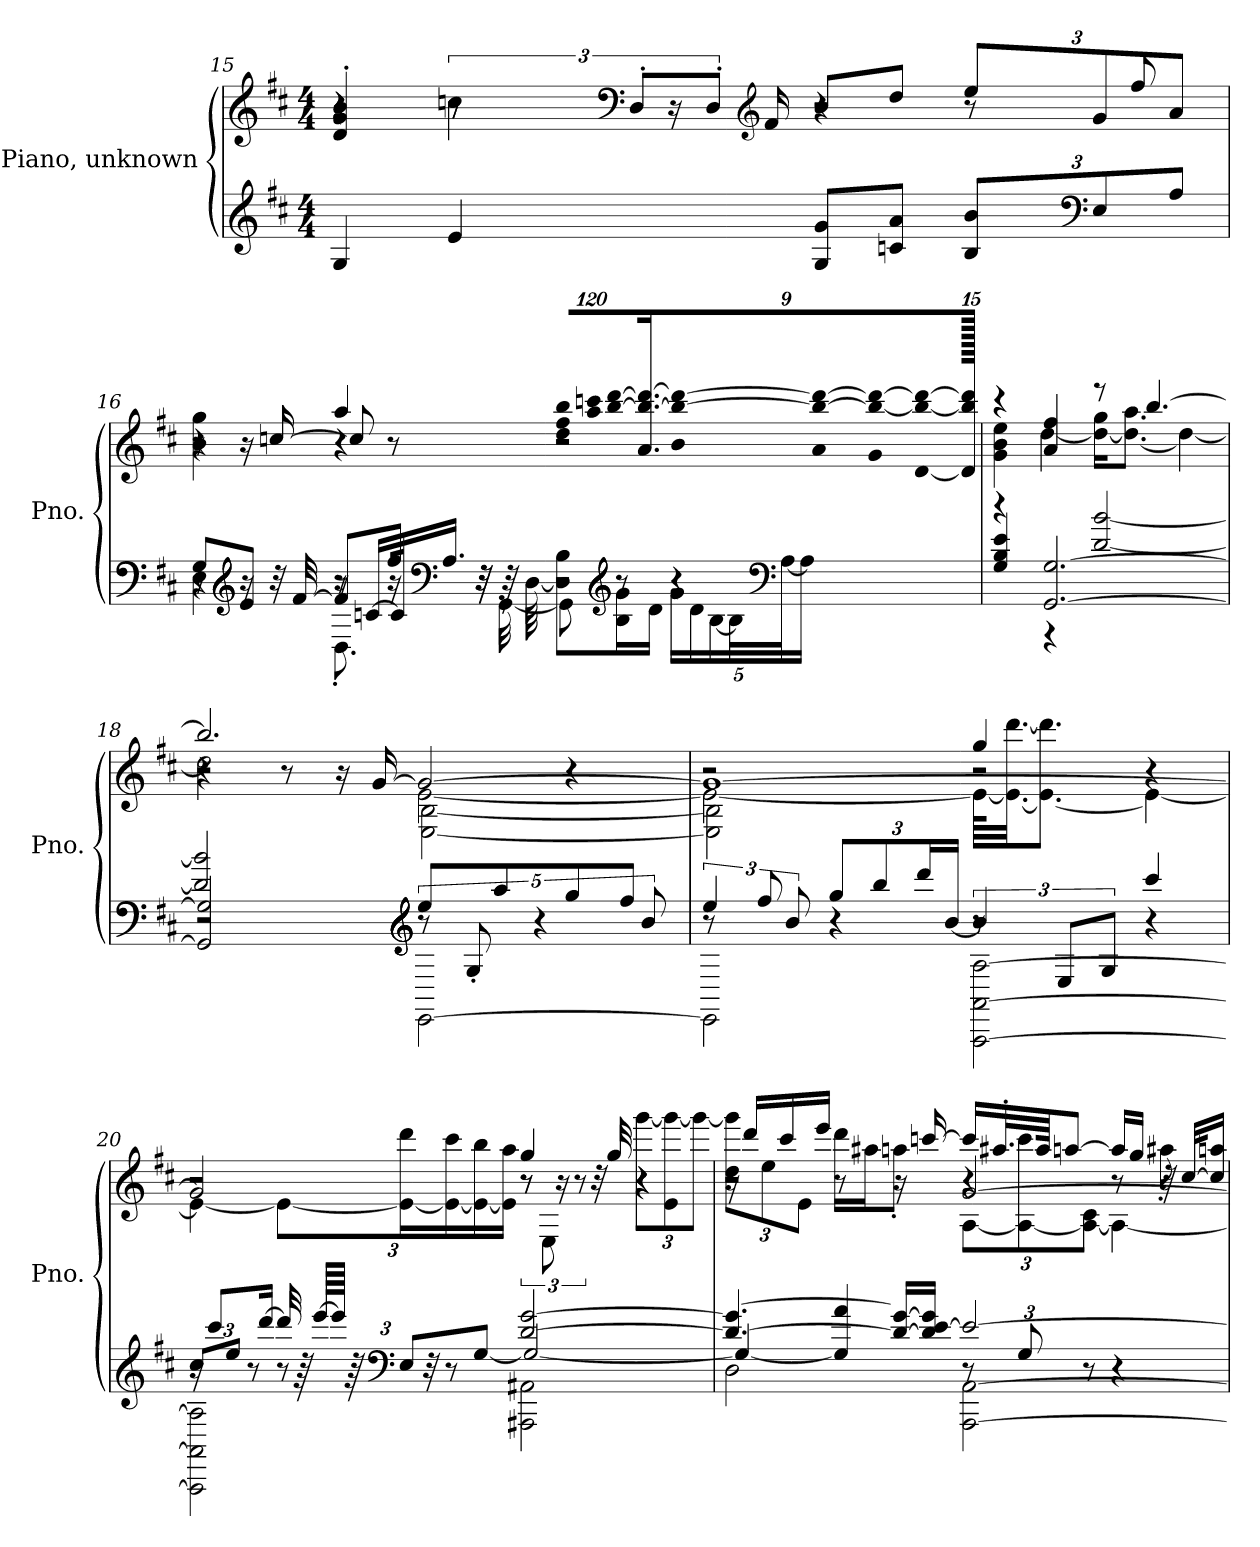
**kern	**kern
*part1	*part1
*staff2	*staff1
*I"Piano, unknown	*
*I'Pno.	*
!!LO:LB:g=z
*clefG2	*clefG2
*k[f#c#]	*k[f#c#]
*M4/4	*M4/4
=15	=15
*	*^
*	*	*^
4G/	4r	4r	4d/' 4g/' 4b/'
4e/	8r	4ccn\	12r
*	*clefF4	*	*
.	.	.	12D'/L
.	16r	.	.
.	.	.	12D'/J
*	*clefG2	*	*
.	16f#/	.	.
8G/ 8g/L	4r	2r	8b/L
8cn/ 8a/J	.	.	8dd/J
*Xbrackettup	*	*	*Xbrackettup
12B/ 12b/L	8r	.	12ee/L
*clefF4	*	*	*
12E/	.	.	12g/
.	8ff#/	.	.
12A/J	.	.	12a/J
!!LO:PB:g=z	!!	!!
=16	=16	=16	=16
*^	*	*	*
*	*^	*	*	*
*	*	*^	*	*	*
8r	4E\	8G/L	4r	4r	4b\ 4gg\	8r
*clefG2	*	*	*	*	*	*
16r	.	8e/J	.	.	.	16r
32r	.	.	.	.	.	[16ccn/
[32f#/	.	.	.	.	.	.
8f#/L]	8.D'\	16r	8r	4aa/	4r	8cc/]
.	.	[16cn/LL	.	.	.	.
8ff#/J	.	32c/K]	16r	.	.	8r
*clefF4	*	*	*	*	*	*
.	.	16.A/JJ	.	.	.	.
.	32r	.	32r	.	.	.
.	64r	.	[32GG\	.	.	.
.	[64D\	.	.	.	.	.
!	!	!	!	!LO:N:vis=16	!	!
2r	8D\] 8B\L	2r	8GG\]	1920%107dd/ 1920%107ff#/ 1920%107bb/LL	2r	2r
!	!	!	!	!LO:N:vis=16	!	!
.	.	.	.	1920%107aa/ 1920%107cccn/	.	.
!	!	!	!	!LO:N:vis=16	!	!
.	.	.	.	[1920%107bb/ [1920%107ddd/	.	.
*clefG2	*	*	*	*	*	*
.	16B\ 16g\L	.	8r	.	.	.
.	.	.	.	18.a/ 18.bb/_ 18.ddd/_JJ	.	.
.	16d\JJ	.	.	.	.	.
.	20g\LL	.	4r	.	.	.
!	!	!	!	!LO:N:vis=16	!	!
.	.	.	.	1920%107b/ 1920%107bb/_ 1920%107ddd/_LL	.	.
.	20d\	.	.	.	.	.
!	!	!	!	!LO:N:vis=16	!	!
.	.	.	.	1920%107a/ 1920%107bb/_ 1920%107ddd/_	.	.
.	[20B\	.	.	.	.	.
!	!	!	!	!LO:N:vis=16	!	!
.	.	.	.	1920%107g/ 1920%107bb/_ 1920%107ddd/_	.	.
.	40B\L]	.	.	.	.	.
.	.	.	.	[960%79d/ 960%79bb/_ 960%79ddd/_J	.	.
*clefF4	*	*	*	*	*	*
.	[40A\J	.	.	.	.	.
.	20A\JJ]	.	.	.	.	.
960ryy	960ryy	960ryy	960ryy	960d/] 960bb/] 960ddd/]	960ryy	960ryy
*	*v	*v	*v	*	*	*
*	*	*	*v	*v
!!LO:LB:g=z
=17	=17	=17	=17
4r	4G/ 4B/ 4e/	4r	4g\ 4b\ 4ee\
[2.GG/ [2.G/	4r	4a/ 4ff#/	[4dd\
.	[2d/ [2b/	8r	16dd\_ 16gg\KL
.	.	.	8.dd\_ 8.aa\J
.	.	[4.bb/	.
.	.	.	4dd\_
=18	=18	=18	=18
*	*^	*^	*^
2GG/] 2G/]	2d/] 2b/]	2r	2.bb/]	2dd\]	4r	2r
.	.	.	.	.	8r	.
.	.	.	.	.	16r	.
.	.	.	.	.	[16g/	.
*clefG2	*	*	*	*	*	*
*	*brackettup	*	*	*	*	*
8ee/L	10r	[2EE\	.	[2e\	2g/_	[2E\ [2B\
.	10G'/	.	.	.	.	.
8aa/	.	.	.	.	.	.
.	5r	.	.	.	.	.
8gg/	.	.	4r	.	.	.
8ff#/J	.	.	.	.	.	.
.	10b/	.	.	.	.	.
=19	=19	=19	=19	=19	=19	=19
8r	6ee/	2EE\]	2r	2e\_	1g_	2E\] 2B\]
8ff#/	.	.	.	.	.	.
.	12b/	.	.	.	.	.
*	*Xbrackettup	*	*	*	*	*
4r	12gg/L	.	.	.	.	.
.	12bb/	.	.	.	.	.
.	24ddd/L	.	.	.	.	.
.	[24b/JJ	.	.	.	.	.
*brackettup	*	*	*	*	*	*
12r	4b/]	[2AAA\ [2AA\ [2A\	4gg/	64e\KLLL_	.	2r
.	.	.	.	32.e\_ [32.ddd\JJ	.	.
.	.	.	.	8.e\_ 8.ddd\]J	.	.
12E/L	.	.	.	.	.	.
12G/J	.	.	.	.	.	.
4r	4ccc#/	.	4r	4e\_	.	.
*	*	*	*	*	*v	*v
!!LO:LB:g=z
=20	=20	=20	=20	=20	=20
16r	12cc#/L	2AAA\] 2AA\] 2A\]	2r	4e\_	2g/]
8ccc#/L	.	.	.	.	.
.	12ee/J	.	.	.	.
.	12r	.	.	.	.
[16ddd/Jk	.	.	.	.	.
32ddd/]	12r	.	.	12e\L_	.
64r	.	.	.	.	.
[64eee/LLLL	.	.	.	.	.
64eee/JJJJ]	.	.	.	.	.
64r	.	.	.	.	.
*clefF4	*	*	*	*	*
.	12E/L	.	.	24e\_ 24ddd\L	.
32r	.	.	.	.	.
8r	.	.	.	24e\_ 24ccc#\	.
.	[12G/J	.	.	24e\_ 24bb\	.
.	.	.	.	24e\] 24aa\JJ	.
*	*	*	*	*brackettup	*
[2d/ [2g/	2G/_	2AAA#X\ 2AA#X\	8r	12r	4gg/
.	.	.	.	12E\	.
.	.	.	16r	.	.
.	.	.	.	12r	.
.	.	.	32r	.	.
.	.	.	32gg/	.	.
*	*	*	*	*Xbrackettup	*
.	.	.	4r	[12ggg\L	4r
.	.	.	.	12e\ 12ggg\_	.
.	.	.	.	12ggg\J_	.
!!LO:LB:g=z
=21	=21	=21	=21	=21	=21
*	*	*	*	*	*^
4.d/_ 4.g/_	4G/_	2D\	16r	12dd\ 12ggg\]L	2r	2r
.	.	.	16ddd/LL	.	.	.
.	.	.	.	12ee\	.	.
.	.	.	16ccc#/	.	.	.
.	.	.	.	12e\J	.	.
.	.	.	16eee/JJ	.	.	.
.	4G/] 4a/	.	8r	16ddd\LL	.	.
.	.	.	.	16aa#X\J	.	.
16d/_ 16g/_LL	.	.	16r	8aan'\J	.	.
16d/] [16e/ 16g/]JJ	.	.	[16cccn/	.	.	.
2e/_	12r	[2AAA\ [2AA\	16ccc/LL]	[12A\L	[2g/	4r
.	.	.	32.aa#X'/L	.	.	.
.	12G/	.	.	12A\_ 12ccc\	.	.
.	.	.	64aa#/JJK	.	.	.
.	.	.	[8aan/J	.	.	.
.	12r	.	.	12A\_ 12c#\J	.	.
.	4r	.	16aa/LL]	4A\_	.	8r
.	.	.	16gg/JJ	.	.	.
.	.	.	32r	.	.	8aa#X'\
.	.	.	[32cc#/KLL	.	.	.
.	.	.	16cc#/] 16aan/JJ	.	.	.
*v	*v	*v	*	*	*	*
*	*v	*v	*v	*v
=	=
*-	*-
